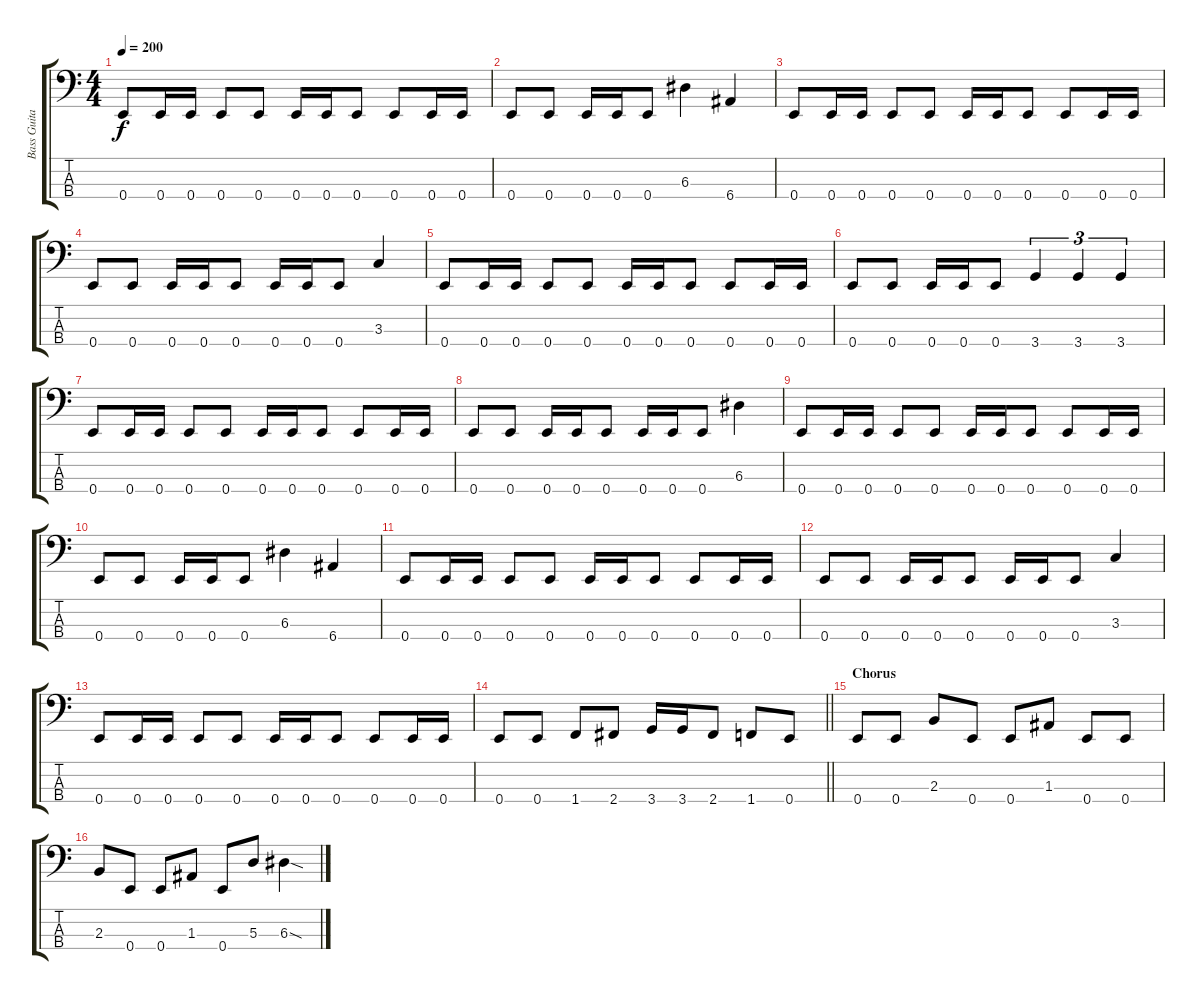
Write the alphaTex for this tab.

\track ("Bass Guitar" "Bass Guita") {instrument electricbassfinger}
\staff {score tabs}
\tuning (G2 D2 A1 E1) {hide}
\ts (4 4)
\tempo 200
\clef f4
\ks c
0.4.8{dy f} 0.4.16 0.4.16 0.4.8 0.4.8 0.4.16 0.4.16 0.4.8 0.4.8 0.4.16 0.4.16 |
0.4.8 0.4.8 0.4.16 0.4.16 0.4.8 6.3.4 6.4.4 |
0.4.8 0.4.16 0.4.16 0.4.8 0.4.8 0.4.16 0.4.16 0.4.8 0.4.8 0.4.16 0.4.16 |
0.4.8 0.4.8 0.4.16 0.4.16 0.4.8 0.4.16 0.4.16 0.4.8 3.3.4 |
0.4.8 0.4.16 0.4.16 0.4.8 0.4.8 0.4.16 0.4.16 0.4.8 0.4.8 0.4.16 0.4.16 |
0.4.8 0.4.8 0.4.16 0.4.16 0.4.8 3.4.4{tu (3 2)} 3.4.4{tu (3 2)} 3.4.4{tu (3 2)} |
0.4.8 0.4.16 0.4.16 0.4.8 0.4.8 0.4.16 0.4.16 0.4.8 0.4.8 0.4.16 0.4.16 |
0.4.8 0.4.8 0.4.16 0.4.16 0.4.8 0.4.16 0.4.16 0.4.8 6.3.4 |
0.4.8 0.4.16 0.4.16 0.4.8 0.4.8 0.4.16 0.4.16 0.4.8 0.4.8 0.4.16 0.4.16 |
0.4.8 0.4.8 0.4.16 0.4.16 0.4.8 6.3.4 6.4.4 |
0.4.8 0.4.16 0.4.16 0.4.8 0.4.8 0.4.16 0.4.16 0.4.8 0.4.8 0.4.16 0.4.16 |
0.4.8 0.4.8 0.4.16 0.4.16 0.4.8 0.4.16 0.4.16 0.4.8 3.3.4 |
0.4.8 0.4.16 0.4.16 0.4.8 0.4.8 0.4.16 0.4.16 0.4.8 0.4.8 0.4.16 0.4.16 |
\barLineRight lightlight
0.4.8 0.4.8 1.4.8 2.4.8 3.4.16 3.4.16 2.4.8 1.4.8 0.4.8 |
\section ("" "Chorus")
0.4.8 0.4.8 2.3.8 0.4.8 0.4.8 1.3.8 0.4.8 0.4.8 |
2.3.8 0.4.8 0.4.8 1.3.8 0.4.8 5.3.8 6.3{sod}.4
